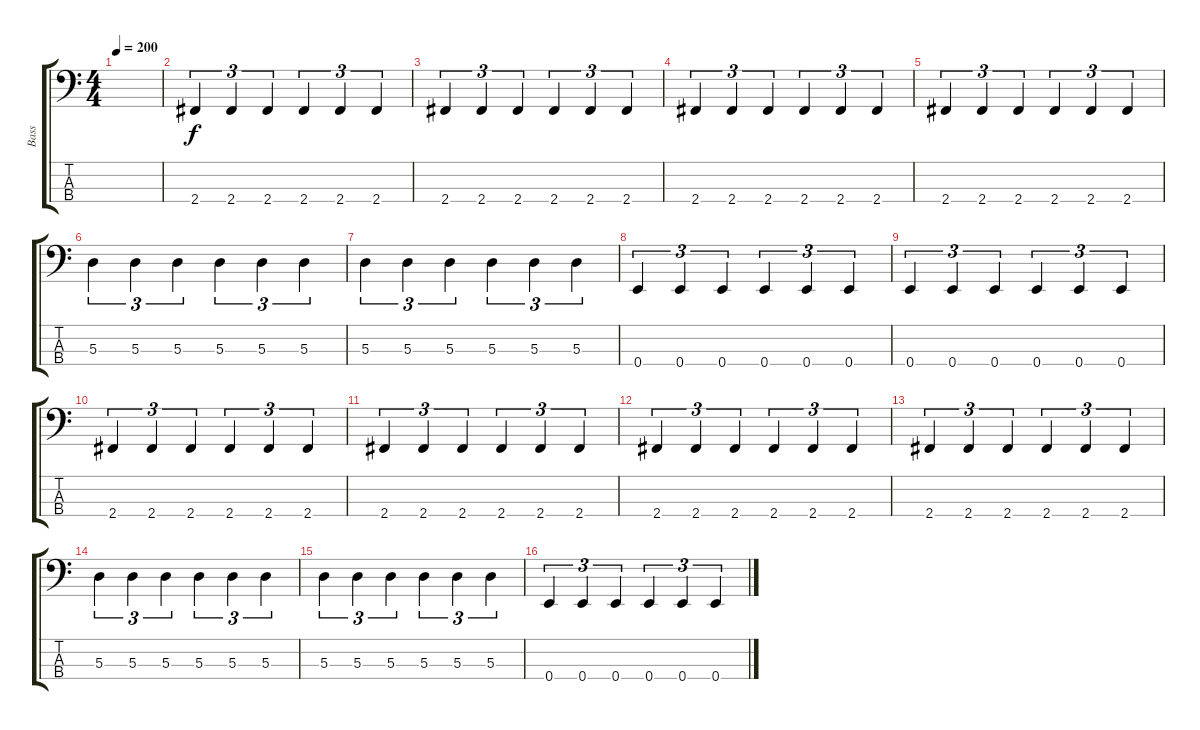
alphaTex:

\track ("Bass" "Bass") {instrument fretlessbass}
\staff {score tabs}
\tuning (G2 D2 A1 E1) {hide}
\ts (4 4)
\tempo 200
\clef f4
\ks c
|
2.4.4{tu (3 2)} 2.4.4{tu (3 2)} 2.4.4{tu (3 2)} 2.4.4{tu (3 2)} 2.4.4{tu (3 2)} 2.4.4{tu (3 2)} |
2.4.4{tu (3 2)} 2.4.4{tu (3 2)} 2.4.4{tu (3 2)} 2.4.4{tu (3 2)} 2.4.4{tu (3 2)} 2.4.4{tu (3 2)} |
2.4.4{tu (3 2)} 2.4.4{tu (3 2)} 2.4.4{tu (3 2)} 2.4.4{tu (3 2)} 2.4.4{tu (3 2)} 2.4.4{tu (3 2)} |
2.4.4{tu (3 2)} 2.4.4{tu (3 2)} 2.4.4{tu (3 2)} 2.4.4{tu (3 2)} 2.4.4{tu (3 2)} 2.4.4{tu (3 2)} |
5.3.4{tu (3 2)} 5.3.4{tu (3 2)} 5.3.4{tu (3 2)} 5.3.4{tu (3 2)} 5.3.4{tu (3 2)} 5.3.4{tu (3 2)} |
5.3.4{tu (3 2)} 5.3.4{tu (3 2)} 5.3.4{tu (3 2)} 5.3.4{tu (3 2)} 5.3.4{tu (3 2)} 5.3.4{tu (3 2)} |
0.4.4{tu (3 2)} 0.4.4{tu (3 2)} 0.4.4{tu (3 2)} 0.4.4{tu (3 2)} 0.4.4{tu (3 2)} 0.4.4{tu (3 2)} |
0.4.4{tu (3 2)} 0.4.4{tu (3 2)} 0.4.4{tu (3 2)} 0.4.4{tu (3 2)} 0.4.4{tu (3 2)} 0.4.4{tu (3 2)} |
2.4.4{tu (3 2)} 2.4.4{tu (3 2)} 2.4.4{tu (3 2)} 2.4.4{tu (3 2)} 2.4.4{tu (3 2)} 2.4.4{tu (3 2)} |
2.4.4{tu (3 2)} 2.4.4{tu (3 2)} 2.4.4{tu (3 2)} 2.4.4{tu (3 2)} 2.4.4{tu (3 2)} 2.4.4{tu (3 2)} |
2.4.4{tu (3 2)} 2.4.4{tu (3 2)} 2.4.4{tu (3 2)} 2.4.4{tu (3 2)} 2.4.4{tu (3 2)} 2.4.4{tu (3 2)} |
2.4.4{tu (3 2)} 2.4.4{tu (3 2)} 2.4.4{tu (3 2)} 2.4.4{tu (3 2)} 2.4.4{tu (3 2)} 2.4.4{tu (3 2)} |
5.3.4{tu (3 2)} 5.3.4{tu (3 2)} 5.3.4{tu (3 2)} 5.3.4{tu (3 2)} 5.3.4{tu (3 2)} 5.3.4{tu (3 2)} |
5.3.4{tu (3 2)} 5.3.4{tu (3 2)} 5.3.4{tu (3 2)} 5.3.4{tu (3 2)} 5.3.4{tu (3 2)} 5.3.4{tu (3 2)} |
0.4.4{tu (3 2)} 0.4.4{tu (3 2)} 0.4.4{tu (3 2)} 0.4.4{tu (3 2)} 0.4.4{tu (3 2)} 0.4.4{tu (3 2)}
